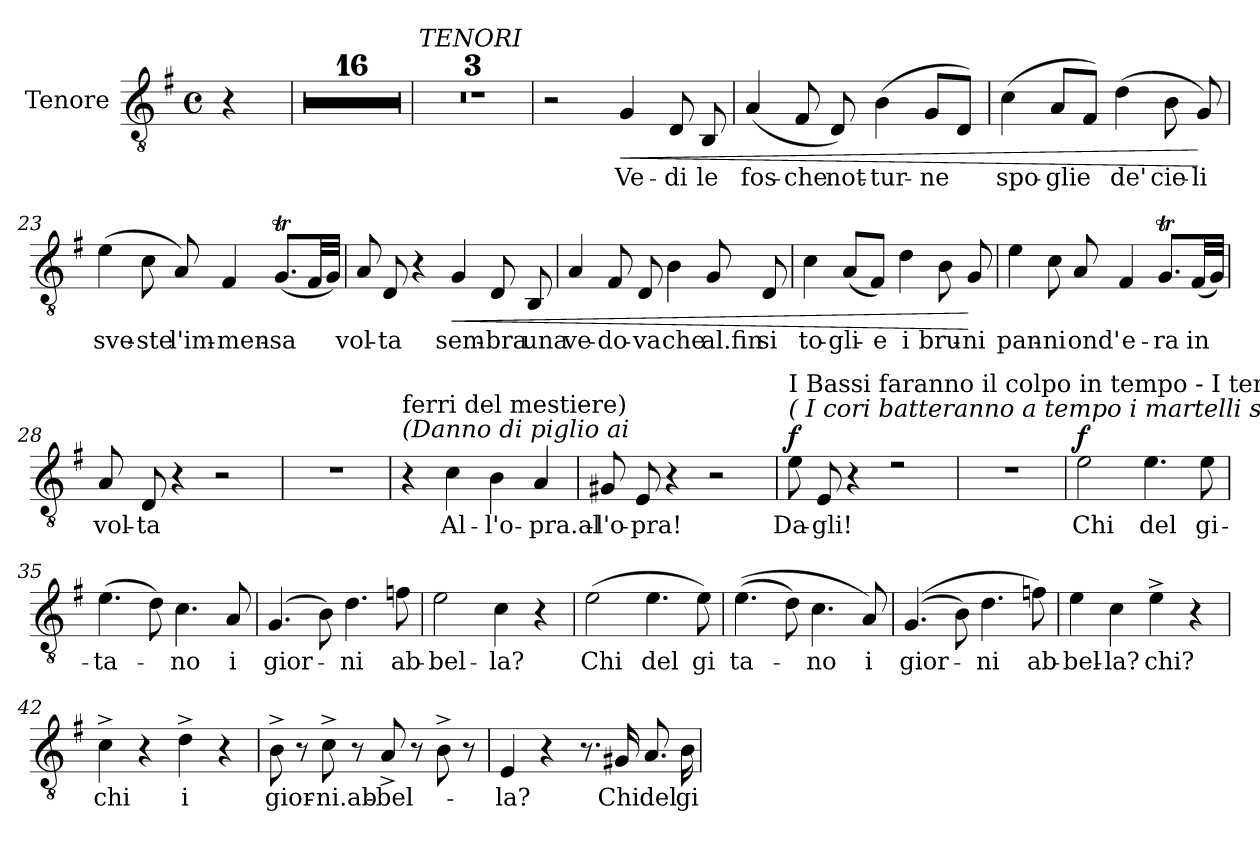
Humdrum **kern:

**kern	**text	**dynam
*part1	*part1	*part1
*staff1	*staff1	*staff1
*I"Tenore	*	*
*I'T.	*	*
*clefGv2	*	*
*k[f#]	*	*
*M4/4	*	*
*met(c)	*	*
=	=	=
4r	.	.
=1	=1	=1
1r	.	.
=2	=2	=2
1r	.	.
=3	=3	=3
1r	.	.
=4	=4	=4
1r	.	.
!!LO:PB:g=z
=5	=5	=5
1r	.	.
=6	=6	=6
1r	.	.
=7	=7	=7
1r	.	.
=8	=8	=8
1r	.	.
!!LO:LB:g=z
=9	=9	=9
1r	.	.
=10	=10	=10
1r	.	.
=11	=11	=11
1r	.	.
=12	=12	=12
1r	.	.
!!LO:PB:g=z
=13	=13	=13
1r	.	.
=14	=14	=14
1r	.	.
=15	=15	=15
1r	.	.
=16	=16	=16
1r	.	.
!!LO:PB:g=z
=17	=17	=17
!LO:TX:a:i:t=TENORI	!	!
1r	.	.
=18	=18	=18
1r	.	.
=19	=19	=19
1r	.	.
=20	=20	=20
2r	.	.
!	!LO:LY:b	!LO:HP:b
4G/	Ve-	<
!	!LO:LY:b	!
8D/	-di	.
!	!LO:LY:b	!
8BB/	le	.
!!LO:PB:g=z
=21	=21	=21
!	!LO:LY:b	!
(4A/	fos-	.
!	!LO:LY:b	!
8F#/	-che	.
!	!LO:LY:b	!
8D/)	not-	.
!	!LO:LY:b	!
(4B\	-tur-	.
!	!LO:LY:b	!
8G/L	-ne	.
8D/J)	.	.
=22	=22	=22
!	!LO:LY:b	!
(4c\	spo-	.
!	!LO:LY:b	!
8A/L	-glie	.
8F#/J)	.	.
!	!LO:LY:b	!
(4d\	de'	.
!	!LO:LY:b	!
8B\	cie-	.
!	!LO:LY:b	!
8G/)	-li	[
=23	=23	=23
!	!LO:LY:b	!
(4e\	sve-	.
!	!LO:LY:b	!
8c\	-ste	.
!	!LO:LY:b	!
8A/)	l'im-	.
!	!LO:LY:b	!
4F#/	-men-	.
!	!LO:LY:b	!
(8.GT/L	-sa	.
32F#/LL	.	.
32G/JJJ)	.	.
=24	=24	=24
!	!LO:LY:b	!
8A/	vol-	.
!	!LO:LY:b	!
8D/	-ta	.
4r	.	.
!	!LO:LY:b	!LO:HP:b
4G/	sem-	<
!	!LO:LY:b	!
8D/	-bra	.
!	!LO:LY:b	!
8BB/	una	.
=25	=25	=25
!	!LO:LY:b	!
4A/	ve-	.
!	!LO:LY:b	!
8F#/	-do-	.
!	!LO:LY:b	!
8D/	-va	.
!	!LO:LY:b	!
4B\	che	.
!	!LO:LY:b	!
8G/	al.fin	.
!	!LO:LY:b	!
8D/	si	.
!!LO:PB:g=z
=26	=26	=26
!	!LO:LY:b	!
4c\	to-	.
!	!LO:LY:b	!
(8A/L	-gli-	.
!	!LO:LY:b	!
8F#/J)	-e	.
!	!LO:LY:b	!
4d\	i	.
!	!LO:LY:b	!
8B\	bru-	.
!	!LO:LY:b	!
8G/	-ni	[
=27	=27	=27
!	!LO:LY:b	!
4e\	pan-	.
!	!LO:LY:b	!
8c\	-ni	.
!	!LO:LY:b	!
8A/	ond'	.
!	!LO:LY:b	!
4F#/	e-	.
!	!LO:LY:b	!
8.GT/L	-ra	.
!	!LO:LY:b	!
(32F#/LL	in	.
32G/JJJ)	.	.
=28	=28	=28
!	!LO:LY:b	!
8A/	vol-	.
!	!LO:LY:b	!
8D/	-ta	.
4r	.	.
2r	.	.
=29	=29	=29
1r	.	.
=30	=30	=30
!LO:TX:a:i:t=(Danno di piglio ai	!	!
!LO:TX:a:t=ferri del mestiere)	!	!
4r	.	.
!	!LO:LY:b	!
4c\	Al-	.
!	!LO:LY:b	!
4B\	-l'o-	.
!	!LO:LY:b	!
4A/	-pra.al-	.
!!LO:PB:g=z
=31	=31	=31
!	!LO:LY:b	!
8G#X/	-l'o-	.
!	!LO:LY:b	!
8E/	-pra!	.
4r	.	.
2r	.	.
=32	=32	=32
!LO:TX:a:i:t=( I cori batteranno a tempo i martelli sulle incudini -	!	!
!LO:TX:a:t=I Bassi faranno il colpo in tempo - I tenori il contrattempo )	!	!
!	!LO:LY:b	!LO:DY:a
8e\	Da-	f
!	!LO:LY:b	!
8E/	-gli!	.
4r	.	.
2rd	.	.
=33	=33	=33
1r	.	.
=34	=34	=34
!	!LO:LY:b	!LO:DY:b
2e\	Chi	f
!	!LO:LY:b	!
4.e\	del	.
!	!LO:LY:b	!
8e\	gi-	.
=35	=35	=35
!	!LO:LY:b	!
(4.e\	-ta-	.
8d\)	.	.
!	!LO:LY:b	!
4.c\	-no	.
!	!LO:LY:b	!
8A/	i	.
=36	=36	=36
!	!LO:LY:b	!
(4.G/	gior-	.
8B\)	.	.
!	!LO:LY:b	!
4.d\	-ni	.
!	!LO:LY:b	!
8fn\	ab-	.
=37	=37	=37
!	!LO:LY:b	!
2e\	-bel-	.
!	!LO:LY:b	!
4c\	-la?	.
4r	.	.
!!LO:PB:g=z
=38	=38	=38
!	!LO:LY:b	!
(2e\	Chi	.
!	!LO:LY:b	!
4.e\	del	.
!	!LO:LY:b	!
8e\)	gi	.
=39	=39	=39
!	!LO:LY:b	!
((4.e\	ta-	.
8d\)	.	.
!	!LO:LY:b	!
4.c\	-no	.
!	!LO:LY:b	!
8A/)	i	.
=40	=40	=40
!	!LO:LY:b	!
((4.G/	gior-	.
8B\)	.	.
!	!LO:LY:b	!
4.d\	-ni	.
!	!LO:LY:b	!
8fn\)	ab-	.
=41	=41	=41
!	!LO:LY:b	!
4e\	-bel-	.
!	!LO:LY:b	!
4c\	-la?	.
!	!LO:LY:b	!
4e^\	chi?	.
4r	.	.
=42	=42	=42
!	!LO:LY:b	!
4c^\	chi	.
4r	.	.
!	!LO:LY:b	!
4d^\	i	.
4r	.	.
=43	=43	=43
!	!LO:LY:b	!
8B^\	gior-	.
8r	.	.
!	!LO:LY:b	!
8c^\	-ni.ab-	.
8r	.	.
!	!LO:LY:b	!
8A^/	-bel-	.
8r	.	.
8B^\	.	.
8r	.	.
=44	=44	=44
!	!LO:LY:b	!
4E/	-la?	.
4r	.	.
8.r	.	.
!	!LO:LY:b	!
16G#X/	Chi	.
!	!LO:LY:b	!
8.A/	del	.
!	!LO:LY:b	!
16B\	gi-	.
=	=	=
*-	*-	*-
